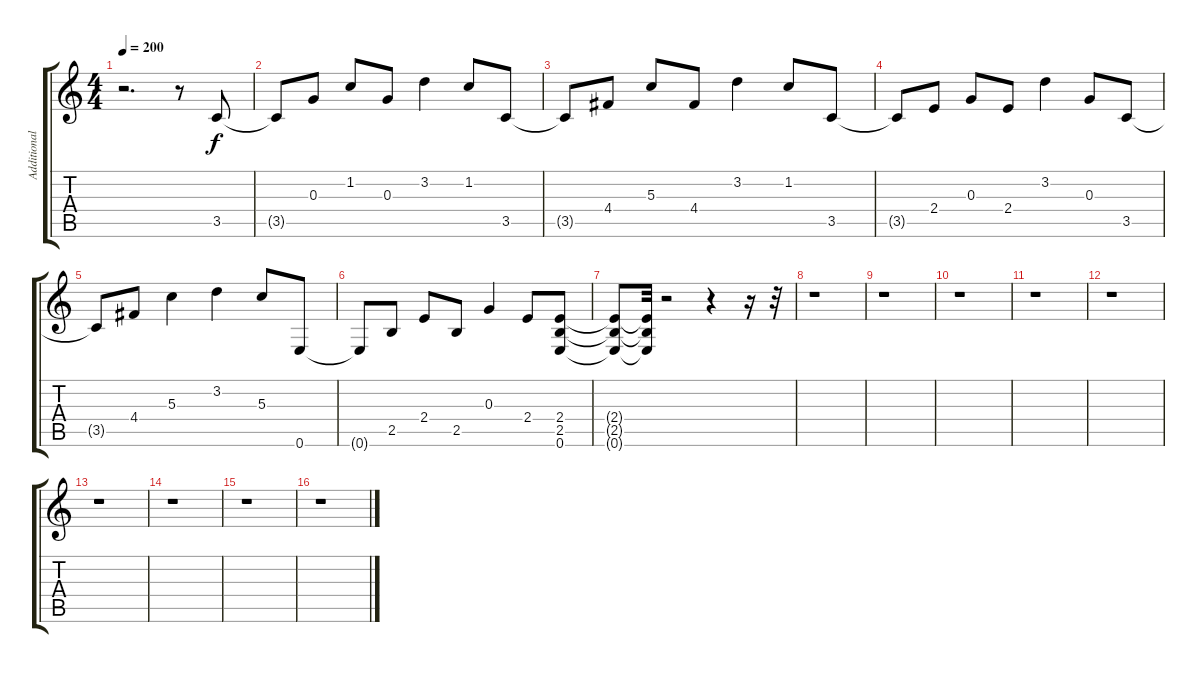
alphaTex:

\track ("Additional Guitar1" "Additional") {instrument acousticguitarnylon}
\staff {score tabs}
\tuning (E4 B3 G3 D3 A2 E2) {hide}
\ts (4 4)
\tempo 200
\clef g2
\ks c
r.2{d dy f} r.8 3.5.8 |
3.5{t}.8 0.3.8 1.2.8 0.3.8 3.2.4 1.2.8 3.5.8 |
3.5{t}.8 4.4.8 5.3.8 4.4.8 3.2.4 1.2.8 3.5.8 |
3.5{t}.8 2.4.8 0.3.8 2.4.8 3.2.4 0.3.8 3.5.8 |
3.5{t}.8 4.4.8 5.3.4 3.2.4 5.3.8 0.6.8 |
0.6{t}.8 2.5.8 2.4.8 2.5.8 0.3.4 2.4.8 (2.4 2.5 0.6).8 |
(2.4{t} 2.5{t} 0.6{t}).8 (2.4{t} 2.5{t} 0.6{t}).32 r.2 r.4 r.16 r.32 |
r.1 |
r.1 |
r.1 |
r.1 |
r.1 |
r.1 |
r.1 |
r.1 |
r.1
